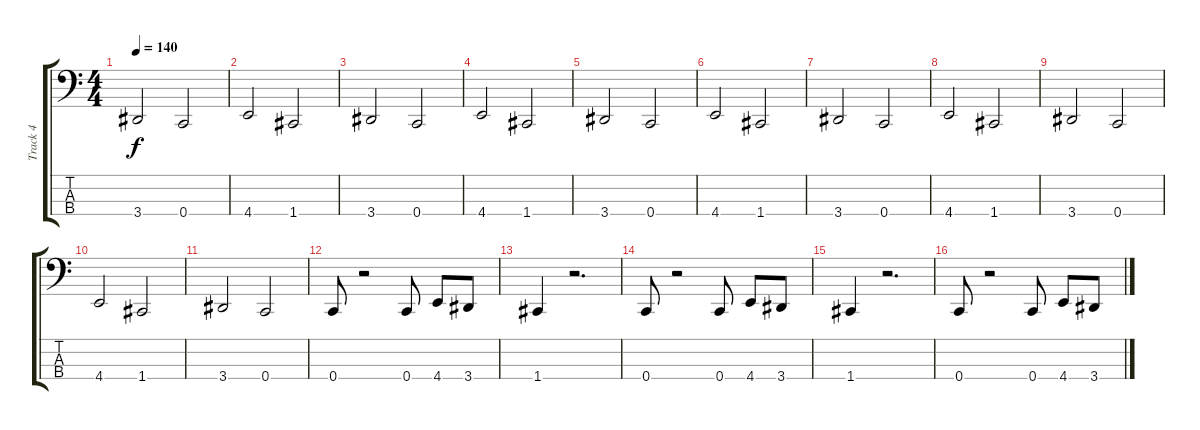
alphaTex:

\track ("Track 4" "Track 4") {instrument electricbassfinger}
\staff {score tabs}
\tuning (F2 C2 G1 C1) {hide}
\ts (4 4)
\tempo 140
\clef f4
\ks c
3.4.2{dy f} 0.4.2 |
4.4.2 1.4.2 |
3.4.2 0.4.2 |
4.4.2 1.4.2 |
3.4.2 0.4.2 |
4.4.2 1.4.2 |
3.4.2 0.4.2 |
4.4.2 1.4.2 |
3.4.2 0.4.2 |
4.4.2 1.4.2 |
3.4.2 0.4.2 |
0.4.8 r.2 0.4.8 4.4.8 3.4.8 |
1.4.4 r.2{d} |
0.4.8 r.2 0.4.8 4.4.8 3.4.8 |
1.4.4 r.2{d} |
0.4.8 r.2 0.4.8 4.4.8 3.4.8
